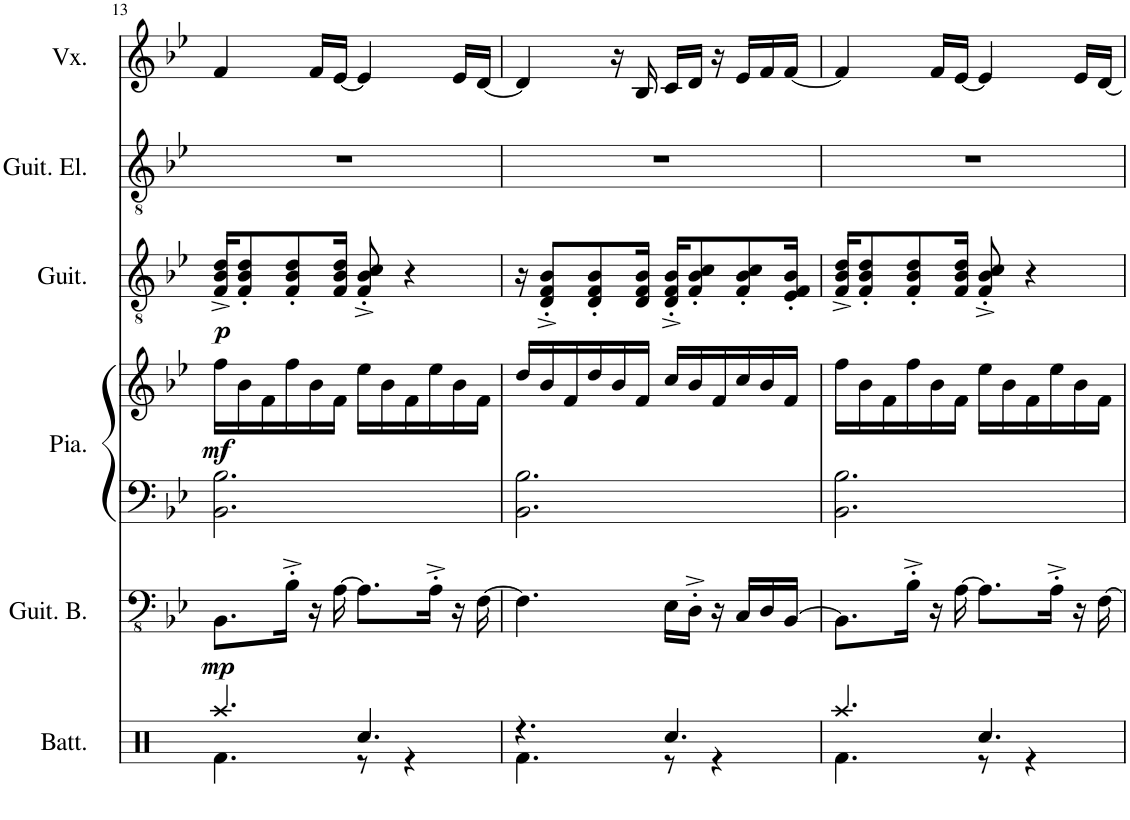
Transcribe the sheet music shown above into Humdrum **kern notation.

**kern	**kern	**dynam	**kern	**kern	**dynam	**kern	**dynam	**kern	**kern
*part6	*part5	*part5	*part4	*part4	*part4	*part3	*part3	*part2	*part1
*staff7	*staff6	*staff6	*staff5	*staff4	*staff4/5	*staff3	*staff3	*staff2	*staff1
*I"Batterie	*I"Guitare basse	*	*I"Piano	*	*	*I"Guitare acoustique	*	*I"Guitare électrique	*I"Voix
*I'Batt.	*I'Guit. B.	*	*I'Pia.	*	*	*I'Guit.	*	*I'Guit. El.	*I'Vx.
!!LO:PB:g=z
*clefX	*clefFv4	*	*clefF4	*clefG2	*	*clefGv2	*	*clefGv2	*clefG2
*k[]	*k[b-e-]	*	*k[b-e-]	*k[b-e-]	*	*k[b-e-]	*	*k[b-e-]	*k[b-e-]
*M6/8	*M6/8	*	*M6/8	*M6/8	*	*M6/8	*	*M6/8	*M6/8
=13	=13	=13	=13	=13	=13	=13	=13	=13	=13
*^	*	*	*	*	*	*	*	*	*
!	!	!	!LO:DY:b	!	!	!LO:DY:b	!	!LO:DY:b	!	!
4.Raa/	4.Rf\	8.BBB-\L	mp	2.BB-\ 2.B-\	16ff\LL	mf	16F/^ 16B-/^ 16d/^KL	p	2.r	4f/
.	.	.	.	.	16b-\	.	8F/' 8B-/' 8d/'	.	.	.
.	.	.	.	.	16f\	.	.	.	.	.
.	.	16BB-'^\Jk	.	.	16ff\	.	8F/' 8B-/' 8d/'	.	.	.
.	.	16r	.	.	16b-\	.	.	.	.	16f/LL
.	.	[16AA\	.	.	16f\JJ	.	16F/ 16B-/ 16d/Jk	.	.	[16e-/JJ
4.Rcc/	8r	8.AA\L]	.	.	16ee-\LL	.	8F/'^ 8B-/'^ 8c/'^	.	.	4e-/]
.	.	.	.	.	16b-\	.	.	.	.	.
.	4r	.	.	.	16f\	.	4r	.	.	.
.	.	16AA'^\Jk	.	.	16ee-\	.	.	.	.	.
.	.	16r	.	.	16b-\	.	.	.	.	16e-/LL
.	.	[16FF\	.	.	16f\JJ	.	.	.	.	[16d/JJ
=14	=14	=14	=14	=14	=14	=14	=14	=14	=14	=14
4.r	4.Rf\	4.FF\]	.	2.BB-\ 2.B-\	16dd/LL	.	16r	.	2.r	4d/]
.	.	.	.	.	16b-/	.	8D/'^ 8F/'^ 8B-/'^L	.	.	.
.	.	.	.	.	16f/	.	.	.	.	.
.	.	.	.	.	16dd/	.	8D/' 8F/' 8B-/'	.	.	.
.	.	.	.	.	16b-/	.	.	.	.	16r
.	.	.	.	.	16f/JJ	.	16D/ 16F/ 16B-/Jk	.	.	16B-/
4.Rcc/	8r	16EE-\LL	.	.	16cc/LL	.	16D/'^ 16F/'^ 16B-/'^KL	.	.	16c/LL
.	.	16DD'^\JJ	.	.	16b-/	.	8F/' 8B-/' 8c/'	.	.	16d/JJ
.	4r	16r	.	.	16f/	.	.	.	.	16r
.	.	16CC/LL	.	.	16cc/	.	8F/' 8B-/' 8c/'	.	.	16e-/LL
.	.	16DD/	.	.	16b-/	.	.	.	.	16f/
.	.	[16BBB-/JJ	.	.	16f/JJ	.	16E-/' 16F/' 16B-/'Jk	.	.	[16f/JJ
=15	=15	=15	=15	=15	=15	=15	=15	=15	=15	=15
4.Raa/	4.Rf\	8.BBB-\L]	.	2.BB-\ 2.B-\	16ff\LL	.	16F/^ 16B-/^ 16d/^KL	.	2.r	4f/]
.	.	.	.	.	16b-\	.	8F/' 8B-/' 8d/'	.	.	.
.	.	.	.	.	16f\	.	.	.	.	.
.	.	16BB-'^\Jk	.	.	16ff\	.	8F/' 8B-/' 8d/'	.	.	.
.	.	16r	.	.	16b-\	.	.	.	.	16f/LL
.	.	[16AA\	.	.	16f\JJ	.	16F/ 16B-/ 16d/Jk	.	.	[16e-/JJ
4.Rcc/	8r	8.AA\L]	.	.	16ee-\LL	.	8F/'^ 8B-/'^ 8c/'^	.	.	4e-/]
.	.	.	.	.	16b-\	.	.	.	.	.
.	4r	.	.	.	16f\	.	4r	.	.	.
.	.	16AA'^\Jk	.	.	16ee-\	.	.	.	.	.
.	.	16r	.	.	16b-\	.	.	.	.	16e-/LL
.	.	[16FF\	.	.	16f\JJ	.	.	.	.	[16d/JJ
*v	*v	*	*	*	*	*	*	*	*	*
=	=	=	=	=	=	=	=	=	=
*-	*-	*-	*-	*-	*-	*-	*-	*-	*-
